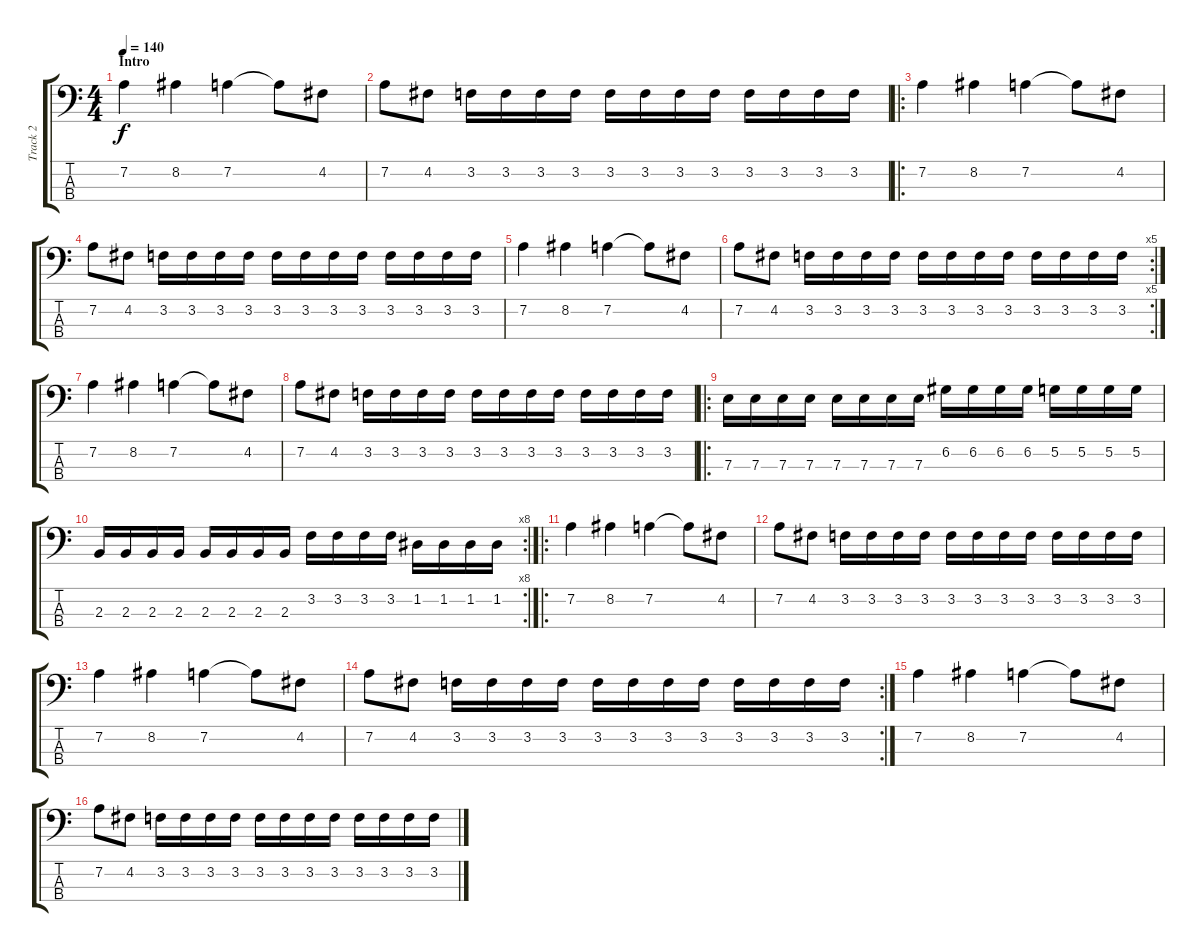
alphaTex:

\track ("Track 2" "Track 2") {instrument electricbasspick}
\staff {score tabs}
\tuning (G2 D2 A1 E1) {hide}
\ts (4 4)
\section ("" "Intro")
\tempo 140
\clef f4
\ks c
7.2.4{dy f instrument electricbasspick} 8.2.4 7.2.4 7.2{t}.8 4.2.8 |
7.2.8 4.2.8 3.2.16 3.2.16 3.2.16 3.2.16 3.2.16 3.2.16 3.2.16 3.2.16 3.2.16 3.2.16 3.2.16 3.2.16 |
\ro
7.2.4 8.2.4 7.2.4 7.2{t}.8 4.2.8 |
7.2.8 4.2.8 3.2.16 3.2.16 3.2.16 3.2.16 3.2.16 3.2.16 3.2.16 3.2.16 3.2.16 3.2.16 3.2.16 3.2.16 |
7.2.4 8.2.4 7.2.4 7.2{t}.8 4.2.8 |
\rc 5
7.2.8 4.2.8 3.2.16 3.2.16 3.2.16 3.2.16 3.2.16 3.2.16 3.2.16 3.2.16 3.2.16 3.2.16 3.2.16 3.2.16 |
7.2.4 8.2.4 7.2.4 7.2{t}.8 4.2.8 |
7.2.8 4.2.8 3.2.16 3.2.16 3.2.16 3.2.16 3.2.16 3.2.16 3.2.16 3.2.16 3.2.16 3.2.16 3.2.16 3.2.16 |
\ro
7.3.16 7.3.16 7.3.16 7.3.16 7.3.16 7.3.16 7.3.16 7.3.16 6.2.16 6.2.16 6.2.16 6.2.16 5.2.16 5.2.16 5.2.16 5.2.16 |
\rc 8
2.3.16 2.3.16 2.3.16 2.3.16 2.3.16 2.3.16 2.3.16 2.3.16 3.2.16 3.2.16 3.2.16 3.2.16 1.2.16 1.2.16 1.2.16 1.2.16 |
\ro
7.2.4 8.2.4 7.2.4 7.2{t}.8 4.2.8 |
7.2.8 4.2.8 3.2.16 3.2.16 3.2.16 3.2.16 3.2.16 3.2.16 3.2.16 3.2.16 3.2.16 3.2.16 3.2.16 3.2.16 |
7.2.4 8.2.4 7.2.4 7.2{t}.8 4.2.8 |
\rc 2
7.2.8 4.2.8 3.2.16 3.2.16 3.2.16 3.2.16 3.2.16 3.2.16 3.2.16 3.2.16 3.2.16 3.2.16 3.2.16 3.2.16 |
7.2.4 8.2.4 7.2.4 7.2{t}.8 4.2.8 |
7.2.8 4.2.8 3.2.16 3.2.16 3.2.16 3.2.16 3.2.16 3.2.16 3.2.16 3.2.16 3.2.16 3.2.16 3.2.16 3.2.16
